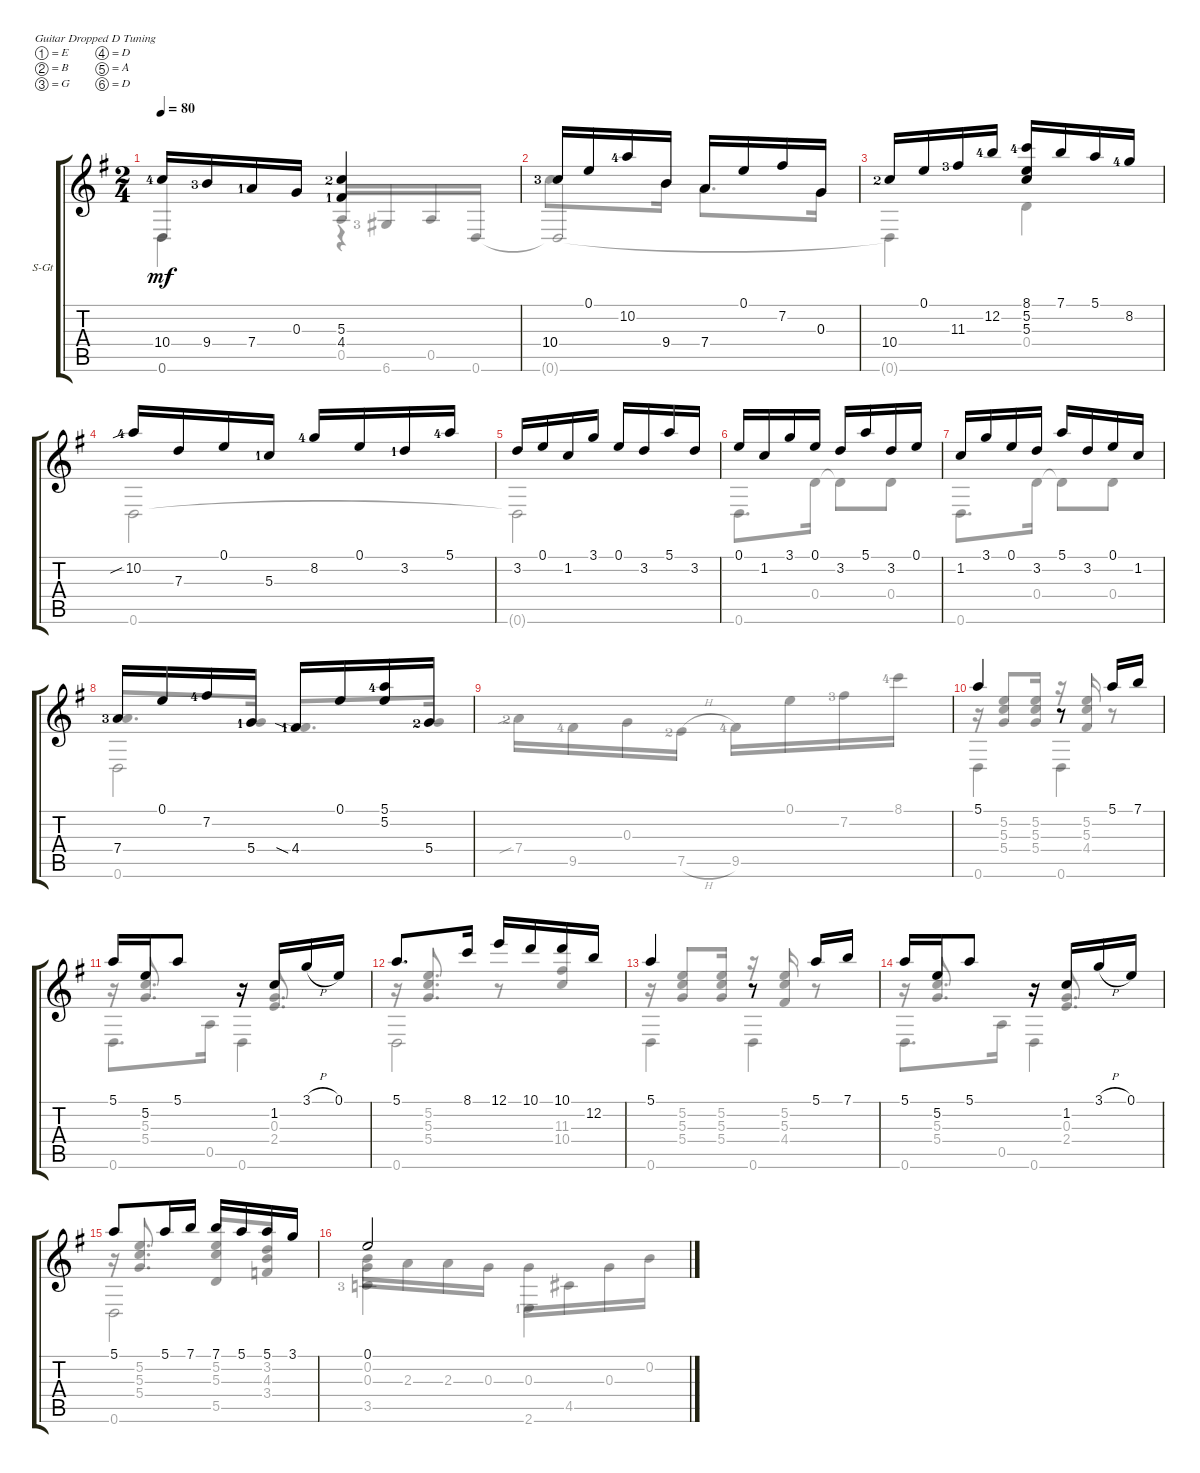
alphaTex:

\defaultSystemsLayout 4
\bracketExtendMode groupsimilarinstruments
\firstSystemTrackNameOrientation horizontal
\otherSystemsTrackNameOrientation horizontal
\track ("Steel Guitar" "S-Gt") {instrument acousticguitarsteel}
\staff {score tabs}
\tuning (E4 B3 G3 D3 A2 D2)
\voice
\ts (2 4)
\tempo 80
\clef g2
\ks g
10.4{lf 5}.16{dy mf} 9.4{lf 4}.16 7.4{lf 2}.16 0.3.16 (5.3{lf 3} 4.4{lf 2}).4 |
10.4{lf 4}.16 0.1.16 10.2{lf 5}.16 9.4.16 7.4.16 0.1.16 7.2.16 0.3.16 |
10.4{lf 3}.16 0.1.16 11.3{lf 4}.16 12.2{lf 5}.16 (8.1{lf 5} 5.2 5.3).16 7.1.16 5.1.16 8.2{lf 5}.16 |
10.2{sib lf 5}.16 7.3.16 0.1.16 5.3{lf 2}.16 8.2{lf 5}.16 0.1.16 3.2{lf 2}.16 5.1{lf 5}.16 |
3.2.16 0.1.16 1.2.16 3.1.16 0.1.16 3.2.16 5.1.16 3.2.16 |
0.1.16 1.2.16 3.1.16 0.1.16 3.2.16 5.1.16 3.2.16 0.1.16 |
1.2.16 3.1.16 0.1.16 3.2.16 5.1.16 3.2.16 0.1.16 1.2.16 |
7.4{lf 4}.16 0.1.16 7.2{lf 5}.16 5.4{lf 2}.16 4.4{sia lf 2}.16 0.1.16 (5.1{lf 5} 5.2).16 5.4{lf 3}.16 |
|
5.1.4 r.8 5.1.16 7.1.16 |
5.1.16 5.2.16 5.1.8 r.16 1.2.16 3.1{h}.16 0.1.16 |
5.1.8{d} 8.1.16 12.1.16 10.1.16 10.1.16 12.2.16 |
5.1.4 r.8 5.1.16 7.1.16 |
5.1.16 5.2.16 5.1.8 r.16 1.2.16 3.1{h}.16 0.1.16 |
5.1.8 5.1.16 7.1.16 7.1.16 5.1.16 5.1.16 3.1.16 |
0.1.2
\voice
\clef g2
\ottava regular
\simile none
\ks g
0.6.4{dy mf beam invert} 0.5.16{beam invert} 6.6{lf 4}.16 0.5.16 0.6.16 |
0.6{t}.2{beam invert} |
0.6{t}.4 0.4.4 |
0.6.2 |
0.6{t}.2 |
0.6.8{d} 0.4.16 0.4{t}.8 0.4.8 |
0.6.8{d} 0.4.16 0.4{t}.8 0.4.8 |
7.4{lf 4}.8{d beam invert} 5.4{lf 2}.16 4.4{sia lf 2}.8{d beam invert} 5.4{lf 3}.16 |
7.4{sib lf 3}.16 9.5{lf 5}.16 0.3.16 7.5{h lf 3}.16 9.5{lf 5}.16 0.1.16 7.2{lf 4}.16 8.1{lf 5}.16 |
r.16 (5.2 5.3 5.4).8{beam invert} (5.4 5.3 5.2).16 r.16{beam invert} (4.4 5.3 5.2).16{beam invert} r.8{beam invert} |
r.16{beam invert} (5.3 5.4).8{d beam invert} r.16{beam invert} (0.3 2.4).8{d beam invert} |
r.16 (5.2 5.3 5.4).8{d beam invert} r.8{beam invert} (11.3 10.4).4{beam invert} |
r.16 (5.2 5.3 5.4).8{beam invert} (5.4 5.3 5.2).16 r.16{beam invert} (4.4 5.3 5.2).16{beam invert} r.8{beam invert} |
r.16{beam invert} (5.3 5.4).8{d beam invert} r.16{beam invert} (0.3 2.4).8{d beam invert} |
r.16 (5.2 5.3 5.4).8{d beam invert} (5.5 5.3 5.2).8{beam invert} (3.2 4.3 3.4).8 |
0.2.16 2.3.16 2.3.16 0.3.16 0.3.16 4.5.16 0.3.16 0.2.16
\voice
\clef g2
\ottava regular
\simile none
\ks g
0.6.4{dy mf} r.4 |
10.4{lf 4}.8{d} 9.4.16 7.4.8{d} 0.3.16 |
|
|
|
|
|
0.6.2 |
|
0.6.4 0.6.4 |
0.6.8{d} 0.5.16 0.6.4 |
0.6.2 |
0.6.4 0.6.4 |
0.6.8{d} 0.5.16 0.6.4 |
0.6.2 |
(0.3 3.5{lf 4}).4 2.6{lf 2}.4
